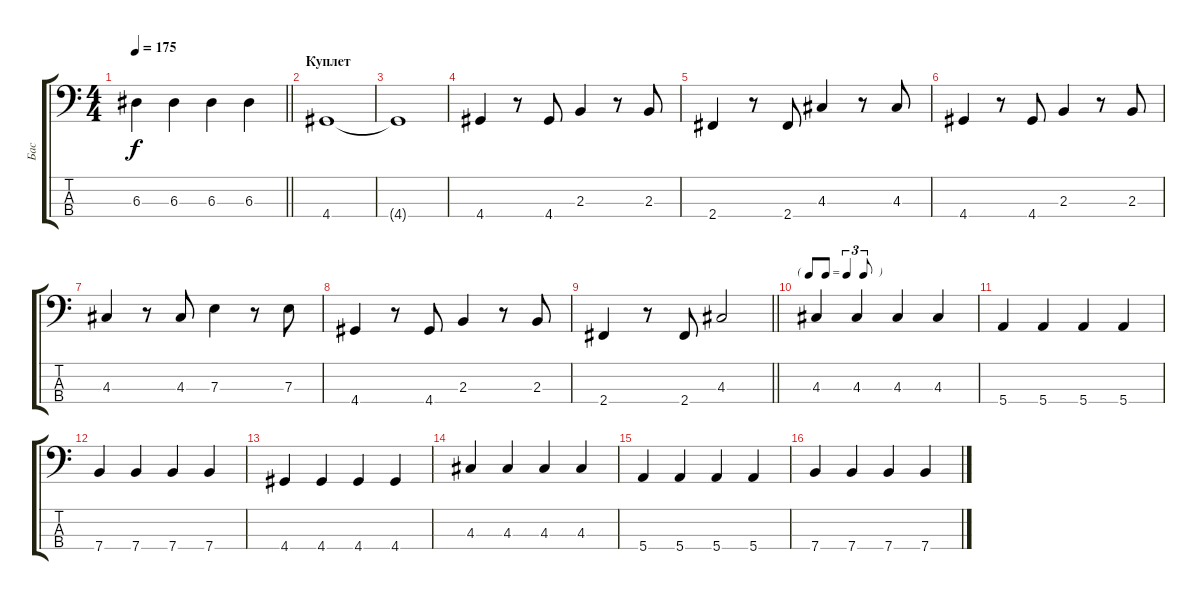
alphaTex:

\track ("Бас" "Бас") {instrument electricbassfinger}
\staff {score tabs}
\tuning (G2 D2 A1 E1) {hide}
\ts (4 4)
\tempo 175
\clef f4
\barLineRight lightlight
\ks c
6.3.4{dy f} 6.3.4 6.3.4 6.3.4 |
\section ("" "Куплет")
4.4.1 |
4.4{t}.1 |
4.4.4 r.8 4.4.8 2.3.4 r.8 2.3.8 |
2.4.4 r.8 2.4.8 4.3.4 r.8 4.3.8 |
4.4.4 r.8 4.4.8 2.3.4 r.8 2.3.8 |
4.3.4 r.8 4.3.8 7.3.4 r.8 7.3.8 |
4.4.4 r.8 4.4.8 2.3.4 r.8 2.3.8 |
\barLineRight lightlight
2.4.4 r.8 2.4.8 4.3.2 |
\tf triplet8th
\section ("" " ")
4.3.4 4.3.4 4.3.4 4.3.4 |
5.4.4 5.4.4 5.4.4 5.4.4 |
7.4.4 7.4.4 7.4.4 7.4.4 |
4.4.4 4.4.4 4.4.4 4.4.4 |
4.3.4 4.3.4 4.3.4 4.3.4 |
5.4.4 5.4.4 5.4.4 5.4.4 |
7.4.4 7.4.4 7.4.4 7.4.4
